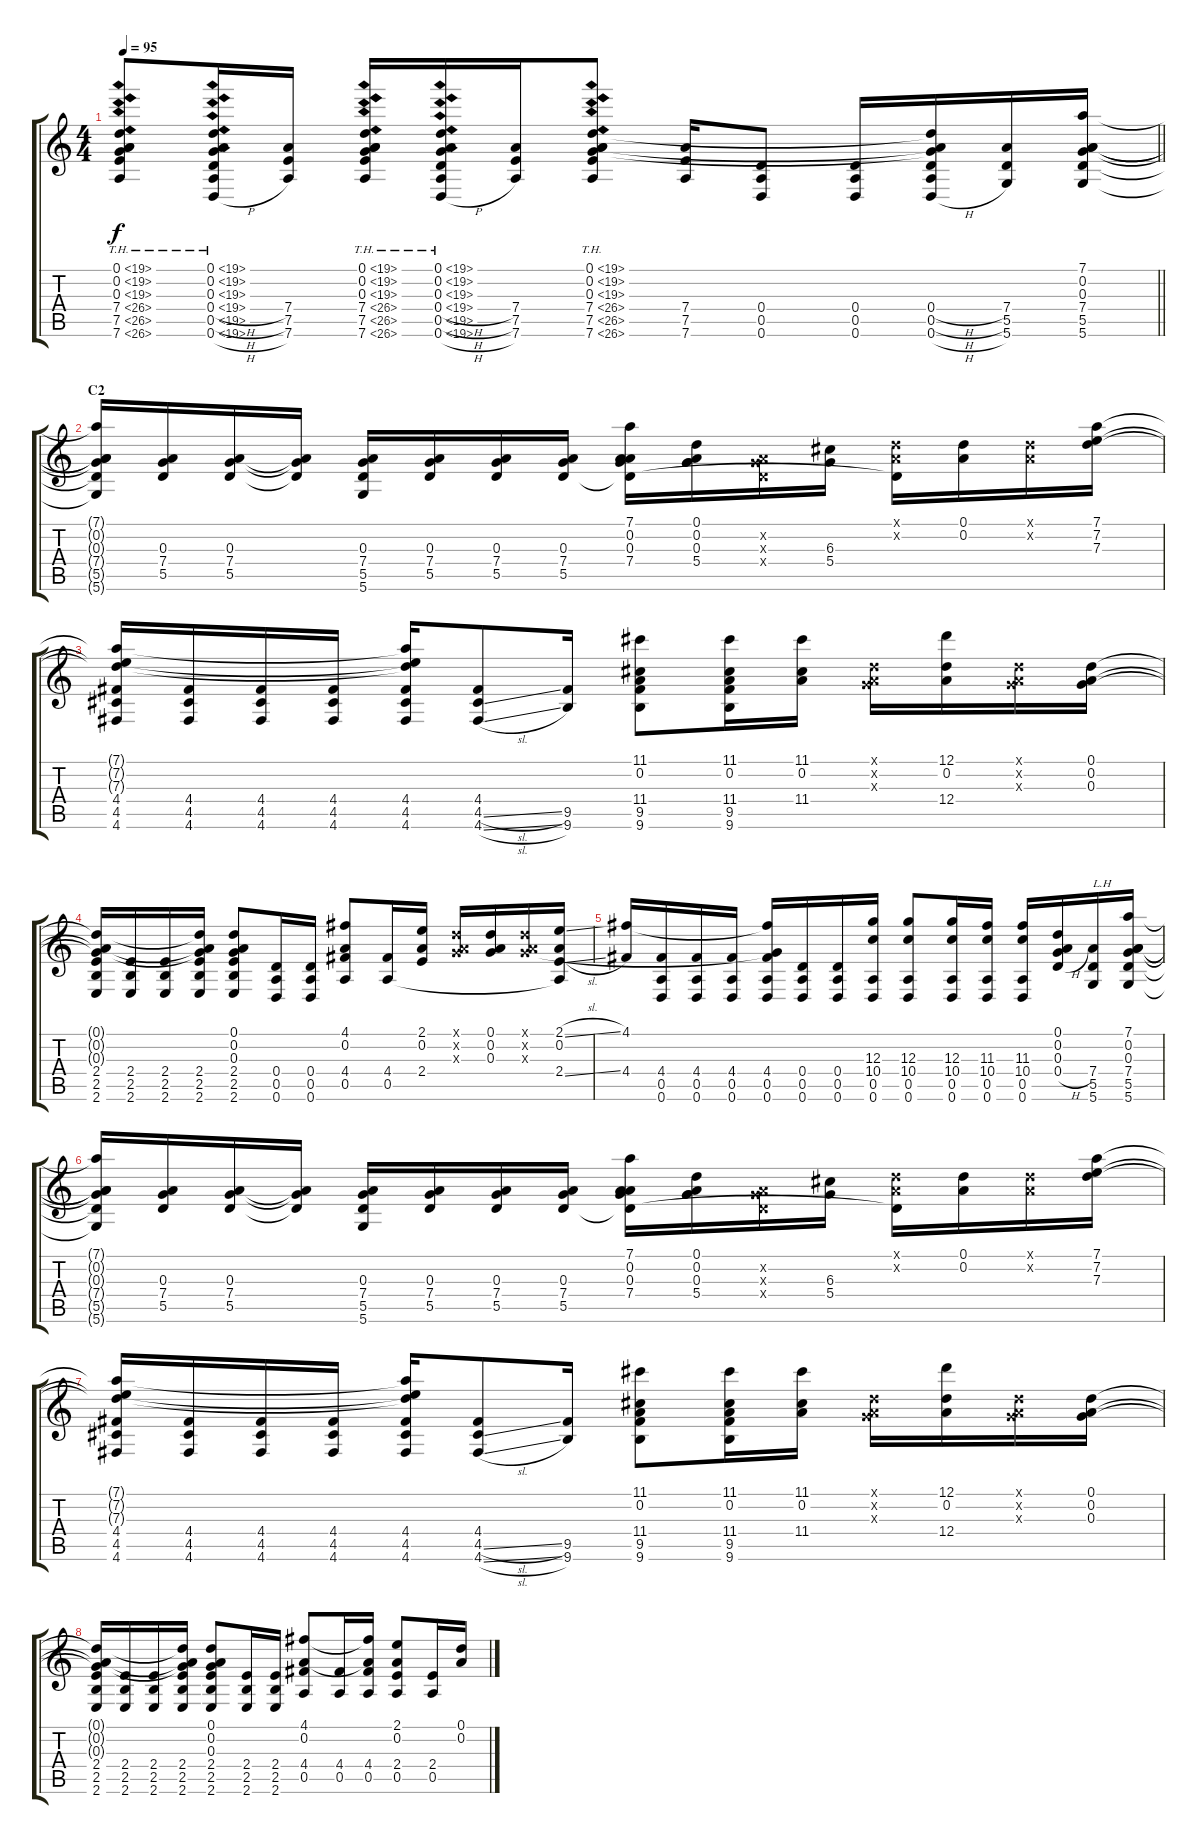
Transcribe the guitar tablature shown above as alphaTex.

\track "" {instrument acousticguitarsteel}
\staff {score tabs}
\tuning (D4 A3 G3 D3 A2 D2) {hide}
\ts (4 4)
\tempo 95
\clef g2
\barLineRight lightlight
\ks c
(0.1{th 19} 0.2{th 19} 0.3{th 19} 7.4{th 19} 7.5{th 19} 7.6{th 19}).8{dy f} (0.1{th 19} 0.2{th 19} 0.3{th 19} 0.4{th 19 h} 0.5{th 19 h} 0.6{th 19 h}).16 (7.4 7.5 7.6).16 (0.1{th 19} 0.2{th 19} 0.3{th 19} 7.4{th 19} 7.5{th 19} 7.6{th 19}).16 (0.1{th 19} 0.2{th 19} 0.3{th 19} 0.4{th 19 h} 0.5{th 19 h} 0.6{th 19 h}).16 (7.4 7.5 7.6).16 (0.1{th 19} 0.2{th 19} 0.3{th 19} 7.4{th 19} 7.5{th 19} 7.6{th 19}).8 (7.4 7.5 7.6).16 (0.4 0.5 0.6).8 (0.4 0.5 0.6).16 (0.1{t} 0.2{t} 0.3{t} 0.4{h} 0.5{h} 0.6{h}).16 (7.4 5.5 5.6).16 (7.1 0.2 0.3 7.4 5.5 5.6).16 |
\section ("" "C2")
(7.1{t} 0.2{t} 0.3{t} 7.4{t} 5.5{t} 5.6{t}).16 (0.3 7.4 5.5).16 (0.3 7.4 5.5).16 (0.3{t} 7.4{t} 5.5{t}).16 (0.3 7.4 5.5 5.6).16 (0.3 7.4 5.5).16 (0.3 7.4 5.5).16 (0.3 7.4 5.5).16 (7.1 0.2 0.3 7.4 5.5{t}).16 (0.1 0.2 0.3 5.4).16 (0.2{x} 0.3{x} 0.4{x}).16 (6.3 5.4).16 (0.1{x} 0.2{x} 5.5{t}).16 (0.1 0.2).16 (0.1{x} 0.2{x}).16 (7.1 7.2 7.3).16 |
(7.1{t} 7.2{t} 7.3{t} 4.4 4.5 4.6).16 (4.4 4.5 4.6).16 (4.4 4.5 4.6).16 (4.4 4.5 4.6).16 (7.1{t} 7.2{t} 7.3{t} 4.4 4.5 4.6).16 (4.4 4.5{sl} 4.6{sl}).8 (9.5 9.6).16 (11.1 0.2 11.4 9.5 9.6).8 (11.1 0.2 11.4 9.5 9.6).16 (11.1 0.2 11.4).16 (0.1{x} 0.2{x} 0.3{x}).16 (12.1 0.2 12.4).16 (0.1{x} 0.2{x} 0.3{x}).16 (0.1 0.2 0.3).16 |
(0.1{t} 0.2{t} 0.3{t} 2.4 2.5 2.6).16 (2.4 2.5 2.6).16 (2.4 2.5 2.6).16 (0.1{t} 0.2{t} 0.3{t} 2.4 2.5 2.6).16 (0.1 0.2 0.3 2.4 2.5 2.6).8 (0.4 0.5 0.6).16 (0.4 0.5 0.6).16 (4.1 0.2 4.4 0.5).8 (4.4 0.5).16 (2.1 0.2 2.4).16 (0.1{x} 0.2{x} 0.3{x}).16 (0.1 0.2 0.3).16 (0.1{x} 0.2{x} 0.3{x}).16 (2.1{sl} 0.2 2.4{sl} 0.5{t}).16 |
(4.1 4.4).16 (4.4 0.5 0.6).16 (4.4 0.5 0.6).16 (4.4 0.5 0.6).16 (4.1{t} 0.3{t} 4.4 0.5 0.6).16 (0.4 0.5 0.6).16 (0.4 0.5 0.6).16 (12.3 10.4 0.5 0.6).16 (12.3 10.4 0.5 0.6).8 (12.3 10.4 0.5 0.6).16 (11.3 10.4 0.5 0.6).16 (11.3 10.4 0.5 0.6).16 (0.1 0.2 0.3 0.4{h}).16 (7.4 5.5 5.6).16{txt "L.H"} (7.1 0.2 0.3 7.4 5.5 5.6).16 |
(7.1{t} 0.2{t} 0.3{t} 7.4{t} 5.5{t} 5.6{t}).16 (0.3 7.4 5.5).16 (0.3 7.4 5.5).16 (0.3{t} 7.4{t} 5.5{t}).16 (0.3 7.4 5.5 5.6).16 (0.3 7.4 5.5).16 (0.3 7.4 5.5).16 (0.3 7.4 5.5).16 (7.1 0.2 0.3 7.4 5.5{t}).16 (0.1 0.2 0.3 5.4).16 (0.2{x} 0.3{x} 0.4{x}).16 (6.3 5.4).16 (0.1{x} 0.2{x} 5.5{t}).16 (0.1 0.2).16 (0.1{x} 0.2{x}).16 (7.1 7.2 7.3).16 |
(7.1{t} 7.2{t} 7.3{t} 4.4 4.5 4.6).16 (4.4 4.5 4.6).16 (4.4 4.5 4.6).16 (4.4 4.5 4.6).16 (7.1{t} 7.2{t} 7.3{t} 4.4 4.5 4.6).16 (4.4 4.5{sl} 4.6{sl}).8 (9.5 9.6).16 (11.1 0.2 11.4 9.5 9.6).8 (11.1 0.2 11.4 9.5 9.6).16 (11.1 0.2 11.4).16 (0.1{x} 0.2{x} 0.3{x}).16 (12.1 0.2 12.4).16 (0.1{x} 0.2{x} 0.3{x}).16 (0.1 0.2 0.3).16 |
(0.1{t} 0.2{t} 0.3{t} 2.4 2.5 2.6).16 (2.4 2.5 2.6).16 (2.4 2.5 2.6).16 (0.1{t} 0.2{t} 0.3{t} 2.4 2.5 2.6).16 (0.1 0.2 0.3 2.4 2.5 2.6).8 (2.4 2.5 2.6).16 (2.4 2.5 2.6).16 (4.1 0.2 4.4 0.5).8 (4.4 0.5).16 (4.1{t} 0.2{t} 4.4 0.5).16 (2.1 0.2 2.4 0.5).8 (2.4 0.5).16 (0.1 0.2).16
